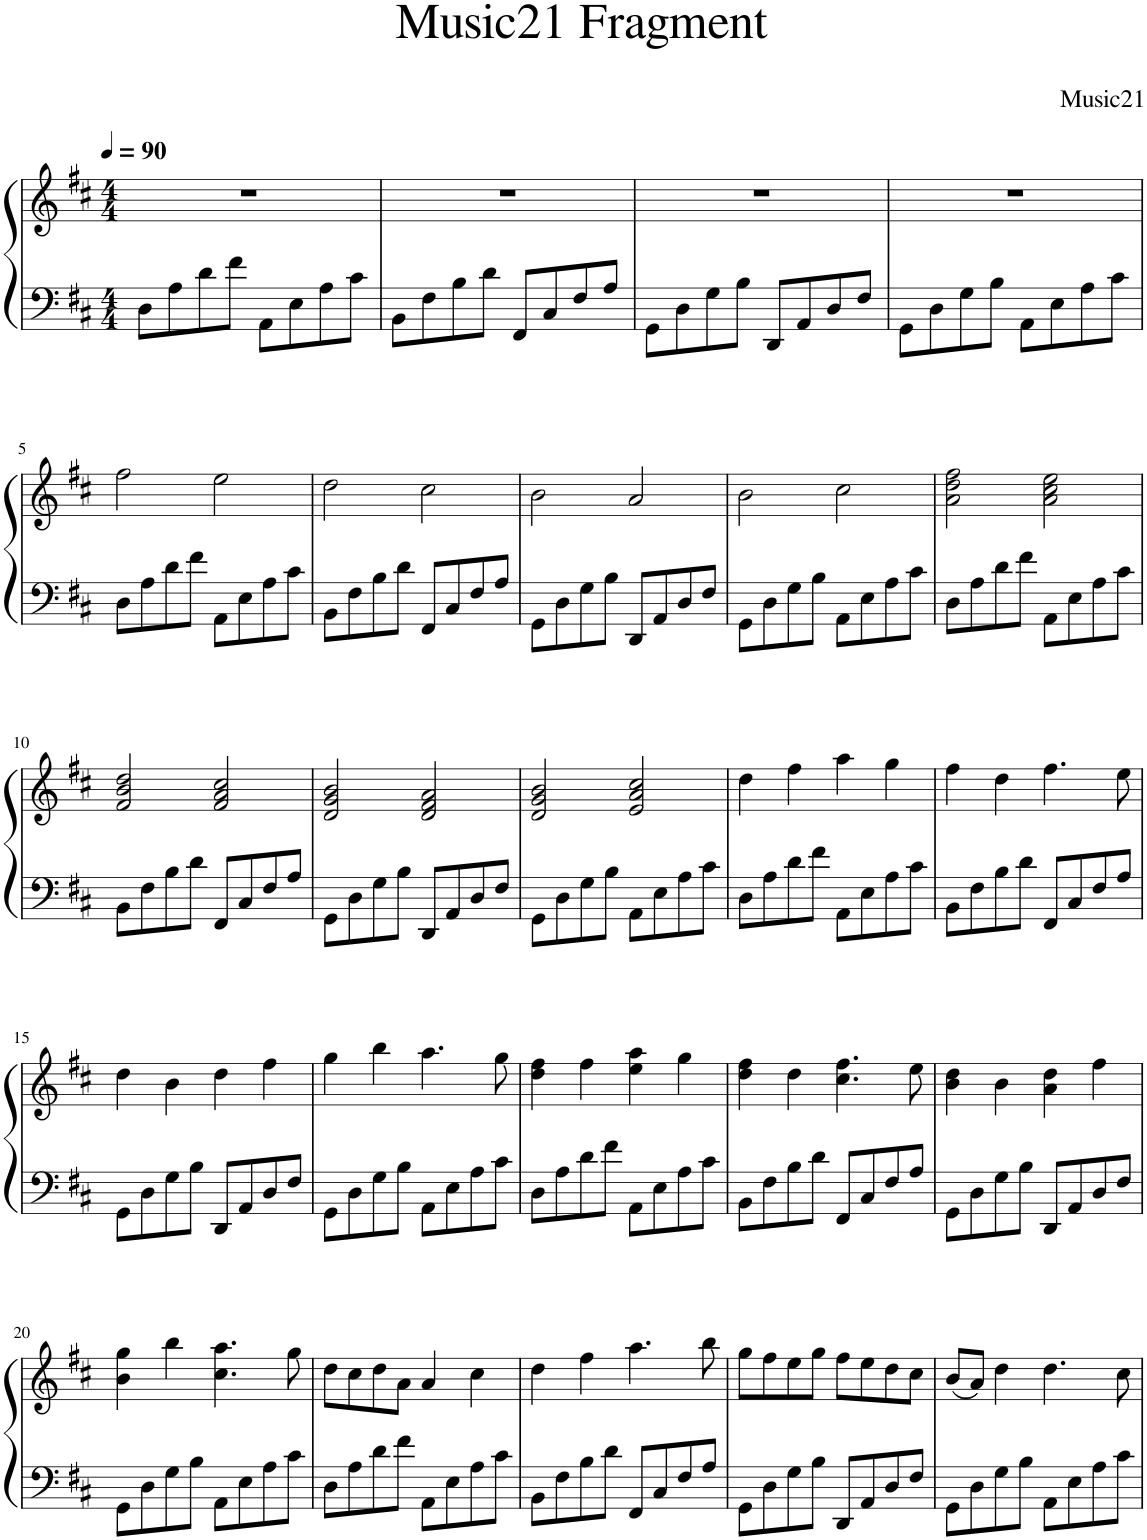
**kern	**kern
*part2	*part1
*staff2	*staff1
*I"Piano	*I"Piano
*I'Pno	*I'Pno
*clefF4	*clefG2
*k[f#c#]	*k[f#c#]
*M4/4	*M4/4
*MM90	*MM90
=1	=1
8D\L	1r
8A\	.
8d\	.
8f#\J	.
8AA\L	.
8E\	.
8A\	.
8c#\J	.
=2	=2
8BB\L	1r
8F#\	.
8B\	.
8d\J	.
8FF#/L	.
8C#/	.
8F#/	.
8A/J	.
=3	=3
8GG\L	1r
8D\	.
8G\	.
8B\J	.
8DD/L	.
8AA/	.
8D/	.
8F#/J	.
=4	=4
8GG\L	1r
8D\	.
8G\	.
8B\J	.
8AA\L	.
8E\	.
8A\	.
8c#\J	.
!!LO:LB:g=z
=5	=5
8D\L	2ff#\
8A\	.
8d\	.
8f#\J	.
8AA\L	2ee\
8E\	.
8A\	.
8c#\J	.
=6	=6
8BB\L	2dd\
8F#\	.
8B\	.
8d\J	.
8FF#/L	2cc#\
8C#/	.
8F#/	.
8A/J	.
=7	=7
8GG\L	2b\
8D\	.
8G\	.
8B\J	.
8DD/L	2a/
8AA/	.
8D/	.
8F#/J	.
=8	=8
8GG\L	2b\
8D\	.
8G\	.
8B\J	.
8AA\L	2cc#\
8E\	.
8A\	.
8c#\J	.
=9	=9
8D\L	2a\ 2dd\ 2ff#\
8A\	.
8d\	.
8f#\J	.
8AA\L	2a\ 2cc#\ 2ee\
8E\	.
8A\	.
8c#\J	.
!!LO:LB:g=z
=10	=10
8BB\L	2f#/ 2b/ 2dd/
8F#\	.
8B\	.
8d\J	.
8FF#/L	2f#/ 2a/ 2cc#/
8C#/	.
8F#/	.
8A/J	.
=11	=11
8GG\L	2d/ 2g/ 2b/
8D\	.
8G\	.
8B\J	.
8DD/L	2d/ 2f#/ 2a/
8AA/	.
8D/	.
8F#/J	.
=12	=12
8GG\L	2d/ 2g/ 2b/
8D\	.
8G\	.
8B\J	.
8AA\L	2e/ 2a/ 2cc#/
8E\	.
8A\	.
8c#\J	.
=13	=13
8D\L	4dd\
8A\	.
8d\	4ff#\
8f#\J	.
8AA\L	4aa\
8E\	.
8A\	4gg\
8c#\J	.
=14	=14
8BB\L	4ff#\
8F#\	.
8B\	4dd\
8d\J	.
8FF#/L	4.ff#\
8C#/	.
8F#/	.
8A/J	8ee\
!!LO:LB:g=z
=15	=15
8GG\L	4dd\
8D\	.
8G\	4b\
8B\J	.
8DD/L	4dd\
8AA/	.
8D/	4ff#\
8F#/J	.
=16	=16
8GG\L	4gg\
8D\	.
8G\	4bb\
8B\J	.
8AA\L	4.aa\
8E\	.
8A\	.
8c#\J	8gg\
=17	=17
8D\L	4dd\ 4ff#\
8A\	.
8d\	4ff#\
8f#\J	.
8AA\L	4ee\ 4aa\
8E\	.
8A\	4gg\
8c#\J	.
=18	=18
8BB\L	4dd\ 4ff#\
8F#\	.
8B\	4dd\
8d\J	.
8FF#/L	4.cc#\ 4.ff#\
8C#/	.
8F#/	.
8A/J	8ee\
=19	=19
8GG\L	4b\ 4dd\
8D\	.
8G\	4b\
8B\J	.
8DD/L	4a\ 4dd\
8AA/	.
8D/	4ff#\
8F#/J	.
!!LO:LB:g=z
=20	=20
8GG\L	4b\ 4gg\
8D\	.
8G\	4bb\
8B\J	.
8AA\L	4.cc#\ 4.aa\
8E\	.
8A\	.
8c#\J	8gg\
=21	=21
8D\L	8dd\L
8A\	8cc#\
8d\	8dd\
8f#\J	8a\J
8AA\L	4a/
8E\	.
8A\	4cc#\
8c#\J	.
=22	=22
8BB\L	4dd\
8F#\	.
8B\	4ff#\
8d\J	.
8FF#/L	4.aa\
8C#/	.
8F#/	.
8A/J	8bb\
=23	=23
8GG\L	8gg\L
8D\	8ff#\
8G\	8ee\
8B\J	8gg\J
8DD/L	8ff#\L
8AA/	8ee\
8D/	8dd\
8F#/J	8cc#\J
=24	=24
8GG\L	(8b/L
8D\	8a/J)
8G\	4dd\
8B\J	.
8AA\L	4.dd\
8E\	.
8A\	.
8c#\J	8cc#\
=	=
*-	*-
